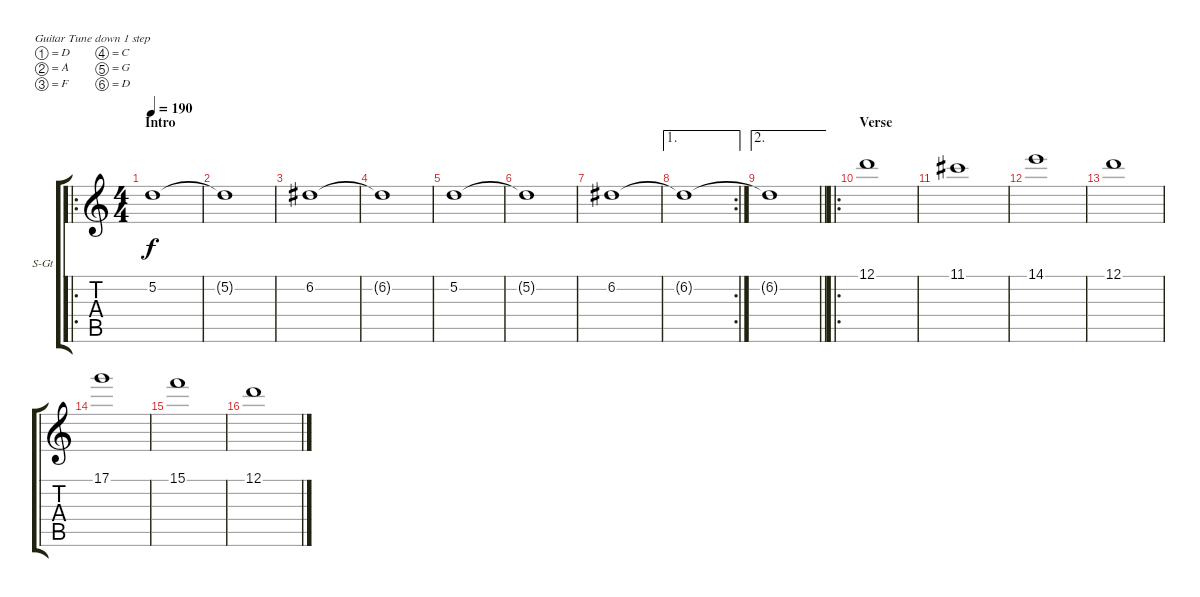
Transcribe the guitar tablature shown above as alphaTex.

\bracketExtendMode groupsimilarinstruments
\firstSystemTrackNameOrientation horizontal
\otherSystemsTrackNameOrientation horizontal
\track ("Keyboard" "S-Gt") {instrument choiraahs}
\staff {score tabs}
\tuning (D4 A3 F3 C3 G2 D2)
\displaytranspose 12
\ro
\ts (4 4)
\section ("" "Intro")
\tempo 190
\clef g2
\ks c
5.2.1{dy f} |
5.2{t}.1 |
6.2.1 |
6.2{t}.1 |
5.2.1 |
5.2{t}.1 |
6.2.1 |
\ae 1
\rc 2
6.2{t}.1 |
\ae 2
\barLineRight lightlight
6.2{t}.1 |
\ro
\section ("" "Verse")
12.1.1 |
11.1.1 |
14.1.1 |
12.1.1 |
17.1.1 |
15.1.1 |
12.1.1
